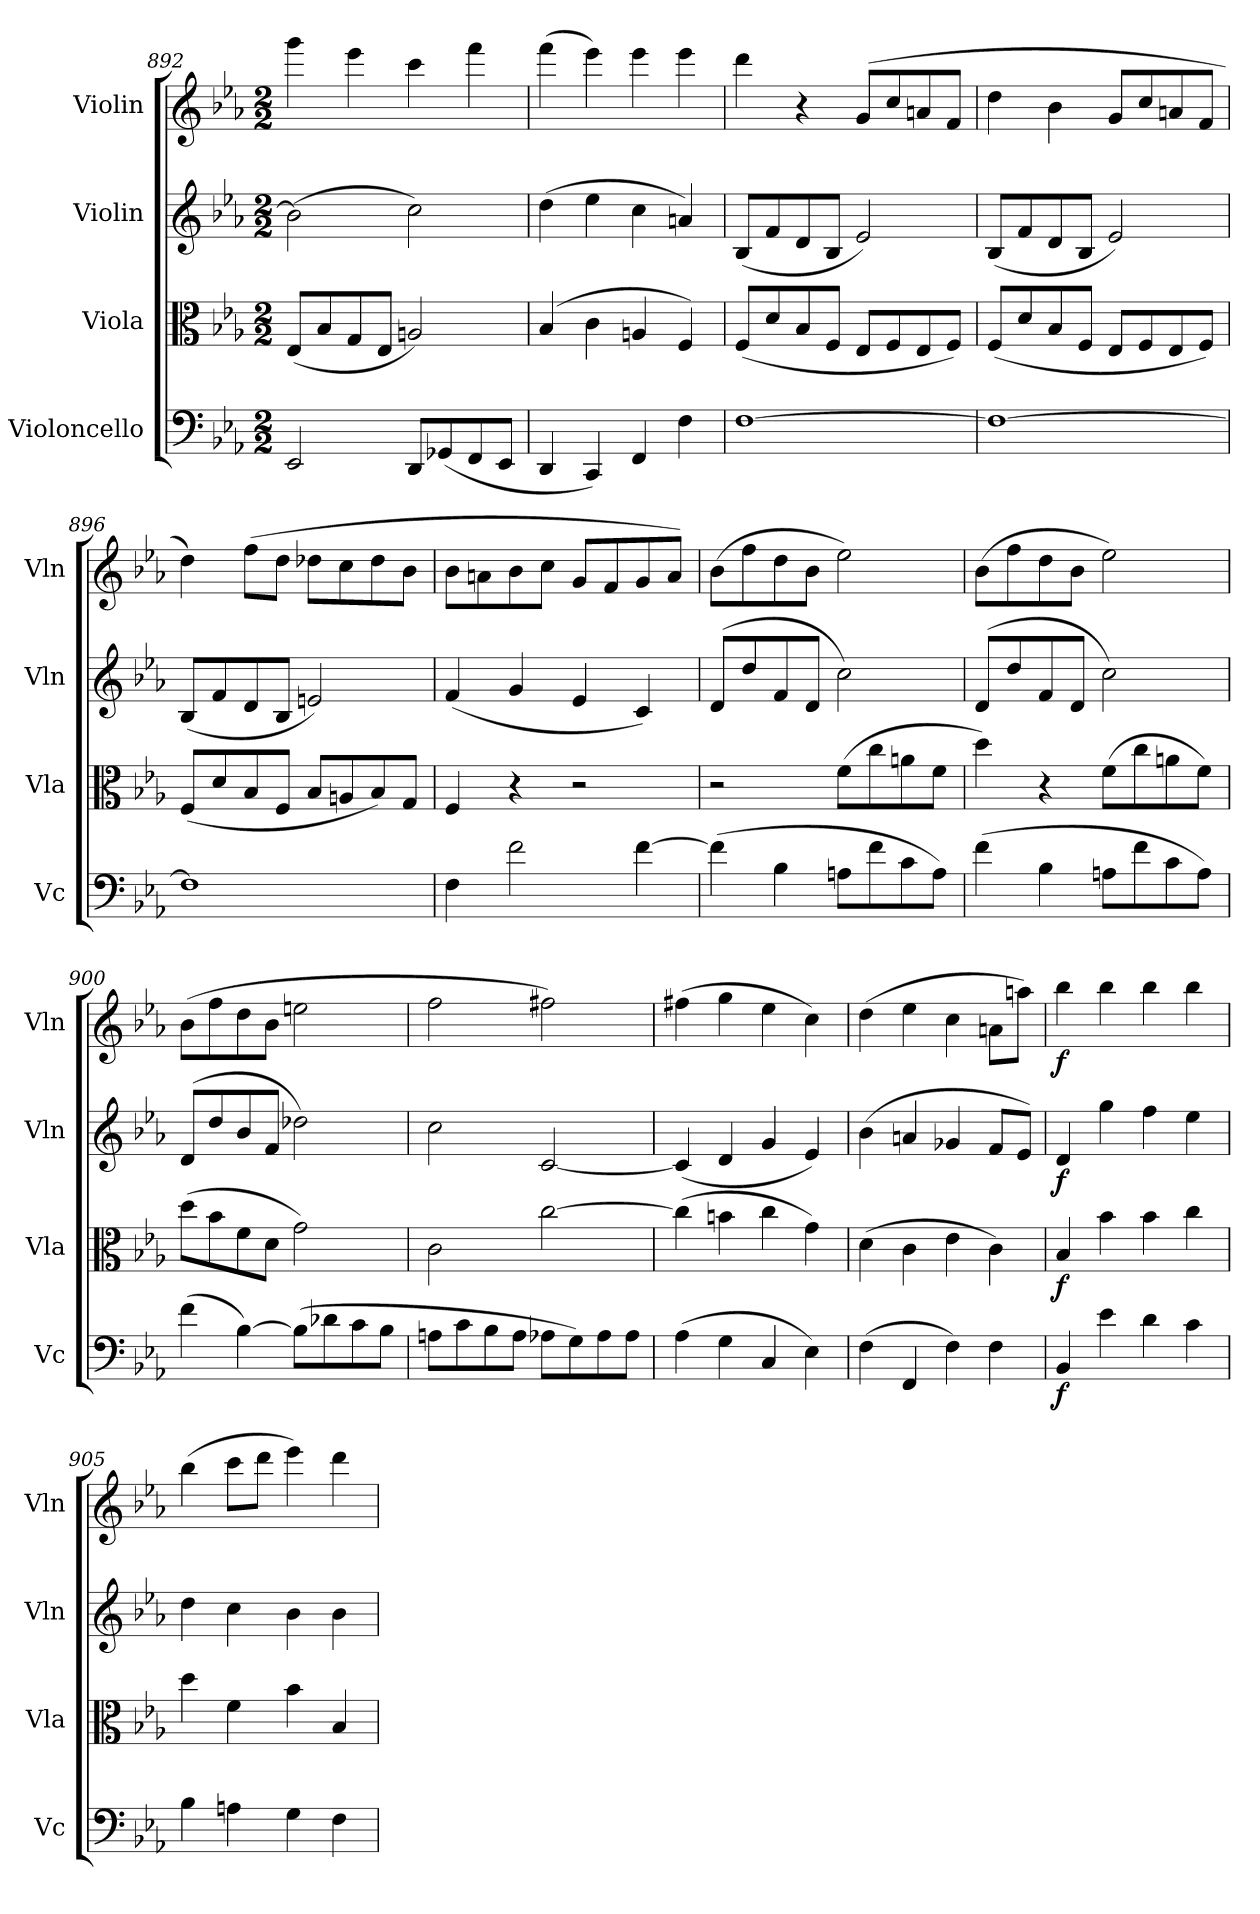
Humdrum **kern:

**kern	**dynam	**kern	**dynam	**kern	**dynam	**kern	**dynam
*part4	*part4	*part3	*part3	*part2	*part2	*part1	*part1
*staff4	*staff4	*staff3	*staff3	*staff2	*staff2	*staff1	*staff1
*I"Violoncello	*	*I"Viola	*	*I"Violin	*	*I"Violin	*
*I'Vc	*	*I'Vla	*	*I'Vln	*	*I'Vln	*
*clefF4	*	*clefC3	*	*clefG2	*	*clefG2	*
*k[b-e-a-]	*	*k[b-e-a-]	*	*k[b-e-a-]	*	*k[b-e-a-]	*
*E-:	*	*E-:	*	*E-:	*	*E-:	*
*M2/2	*	*M2/2	*	*M2/2	*	*M2/2	*
=892	=892	=892	=892	=892	=892	=892	=892
2EE-	.	(8E-/L	.	(2b-]	.	4ggg	.
.	.	8B-/	.	.	.	.	.
.	.	8G/	.	.	.	4eee-	.
.	.	8E-/J	.	.	.	.	.
8DD/L	.	2An)	.	2cc)	.	4ccc	.
(8GG-X/	.	.	.	.	.	.	.
8FF/	.	.	.	.	.	4fff	.
8EE-/J	.	.	.	.	.	.	.
=893	=893	=893	=893	=893	=893	=893	=893
4DD	.	(4B-	.	(4dd	.	(4fff	.
4CC)	.	4c	.	4ee-	.	4eee-)	.
4FF	.	4An	.	4cc	.	4eee-	.
4F	.	4F)	.	4an)	.	4eee-	.
=894	=894	=894	=894	=894	=894	=894	=894
[1F	.	(8F/L	.	(8B-/L	.	4ddd	.
.	.	8d/	.	8f/	.	.	.
.	.	8B-/	.	8d/	.	4r	.
.	.	8F/J	.	8B-/J	.	.	.
.	.	8E-/L	.	2e-)	.	(8g/L	.
.	.	8F/	.	.	.	8cc/	.
.	.	8E-/	.	.	.	8an/	.
.	.	8F/J)	.	.	.	8f/J	.
=895	=895	=895	=895	=895	=895	=895	=895
1F_	.	(8F/L	.	(8B-/L	.	4dd	.
.	.	8d/	.	8f/	.	.	.
.	.	8B-/	.	8d/	.	4b-	.
.	.	8F/J	.	8B-/J	.	.	.
.	.	8E-/L	.	2e-)	.	8g/L	.
.	.	8F/	.	.	.	8cc/	.
.	.	8E-/	.	.	.	8an/	.
.	.	8F/J)	.	.	.	8f/J	.
=896	=896	=896	=896	=896	=896	=896	=896
1F]	.	(8F/L	.	(8B-/L	.	4dd)	.
.	.	8d/	.	8f/	.	.	.
.	.	8B-/	.	8d/	.	(8ff\L	.
.	.	8F/J	.	8B-/J	.	8dd\J	.
.	.	8B-/L	.	2en)	.	8dd-X\L	.
.	.	8An/	.	.	.	8cc\	.
.	.	8B-/)	.	.	.	8dd-\	.
.	.	8G/J	.	.	.	8b-\J	.
=897	=897	=897	=897	=897	=897	=897	=897
4F	.	4F	.	(4f	.	8b-\L	.
.	.	.	.	.	.	8an\	.
2f	.	4r	.	4g	.	8b-\	.
.	.	.	.	.	.	8cc\J	.
.	.	2r	.	4e-	.	8g/L	.
.	.	.	.	.	.	8f/	.
[4f	.	.	.	4c)	.	8g/	.
.	.	.	.	.	.	8a/J)	.
=898	=898	=898	=898	=898	=898	=898	=898
(4f]	.	2r	.	(8d/L	.	(8b-\L	.
.	.	.	.	8dd/	.	8ff\	.
4B-	.	.	.	8f/	.	8dd\	.
.	.	.	.	8d/J	.	8b-\J	.
8An\L	.	(8f\L	.	2cc)	.	2ee-)	.
8f\	.	8cc\	.	.	.	.	.
8c\	.	8an\	.	.	.	.	.
8A\J)	.	8f\J	.	.	.	.	.
=899	=899	=899	=899	=899	=899	=899	=899
(4f	.	4dd)	.	(8d/L	.	(8b-\L	.
.	.	.	.	8dd/	.	8ff\	.
4B-	.	4r	.	8f/	.	8dd\	.
.	.	.	.	8d/J	.	8b-\J	.
8An\L	.	(8f\L	.	2cc)	.	2ee-)	.
8f\	.	8cc\	.	.	.	.	.
8c\	.	8an\	.	.	.	.	.
8A\J)	.	8f\J)	.	.	.	.	.
=900	=900	=900	=900	=900	=900	=900	=900
(4f	.	(8dd\L	.	(8d/L	.	(8b-\L	.
.	.	8b-\	.	8dd/	.	8ff\	.
[4B-)	.	8f\	.	8b-/	.	8dd\	.
.	.	8d\J	.	8f/J	.	8b-\J	.
(8B-\L]	.	2g)	.	2dd-X)	.	2een	.
8d-X\	.	.	.	.	.	.	.
8c\	.	.	.	.	.	.	.
8B-\J	.	.	.	.	.	.	.
=901	=901	=901	=901	=901	=901	=901	=901
8An\L	.	2c	.	2cc	.	2ff	.
8c\	.	.	.	.	.	.	.
8B-\	.	.	.	.	.	.	.
8A\J	.	.	.	.	.	.	.
8A-X\L	.	[2cc	.	[2c	.	2ff#X)	.
8G\)	.	.	.	.	.	.	.
8A-\	.	.	.	.	.	.	.
8A-\J	.	.	.	.	.	.	.
=902	=902	=902	=902	=902	=902	=902	=902
(4A-	.	(4cc]	.	(4c]	.	(4ff#X	.
4G	.	4bn	.	4d	.	4gg	.
4C	.	4cc	.	4g	.	4ee-	.
4E-)	.	4g)	.	4e-)	.	4cc)	.
=903	=903	=903	=903	=903	=903	=903	=903
(4F	.	(4d	.	(4b-	.	(4dd	.
4FF	.	4c	.	4an	.	4ee-	.
4F)	.	4e-	.	4g-X	.	4cc	.
4F	.	4c)	.	8f/L	.	8an\L	.
.	.	.	.	8e-/J)	.	8aan\J)	.
=904	=904	=904	=904	=904	=904	=904	=904
4BB-	f	4B-	f	4d	f	4bb-	f
4e-	.	4b-	.	4gg	.	4bb-	.
4d	.	4b-	.	4ff	.	4bb-	.
4c	.	4cc	.	4ee-	.	4bb-	.
=905	=905	=905	=905	=905	=905	=905	=905
4B-	.	4dd	.	4dd	.	(4bb-	.
4An	.	4f	.	4cc	.	8ccc\L	.
.	.	.	.	.	.	8ddd\J	.
4G	.	4b-	.	4b-	.	4eee-)	.
4F	.	4B-	.	4b-	.	4ddd	.
=	=	=	=	=	=	=	=
*-	*-	*-	*-	*-	*-	*-	*-
